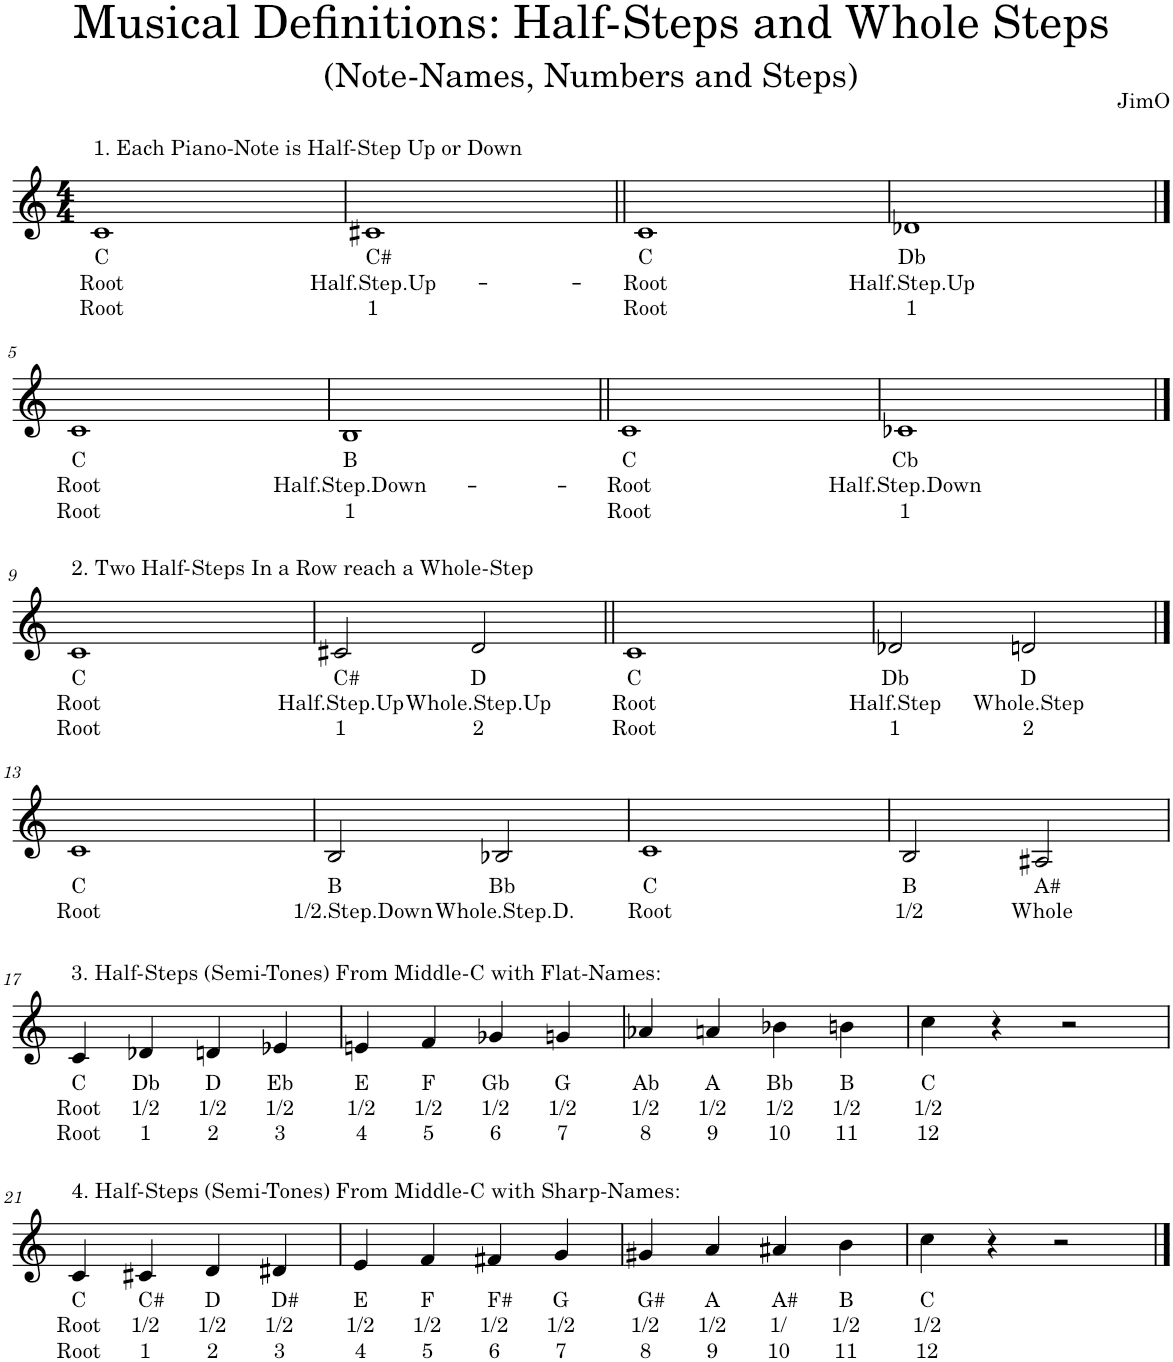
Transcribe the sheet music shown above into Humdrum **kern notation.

**kern	**text	**text	**text
*part1	*part1	*part1	*part1
*staff1	*staff1	*staff1	*staff1
*I"Piano	*	*	*
*I'Pno.	*	*	*
*clefG2	*	*	*
*k[]	*	*	*
*M4/4	*	*	*
=1	=1	=1	=1
!LO:TX:a:t=1. Each Piano-Note is Half-Step Up or Down	!	!	!
!	!LO:LY:b	!LO:LY:b	!LO:LY:b
1c	C	Root	Root
=2	=2	=2	=2
!	!LO:LY:b	!LO:LY:b	!LO:LY:b
1c#X	C#	Half.Step.Up-	1
=3||	=3||	=3||	=3||
!	!LO:LY:b	!LO:LY:b	!LO:LY:b
1c	C	Root	Root
=4	=4	=4	=4
!	!LO:LY:b	!LO:LY:b	!LO:LY:b
1d-X	Db	Half.Step.Up	1
!!LO:LB:g=z
==5	==5	==5	==5
!	!LO:LY:b	!LO:LY:b	!LO:LY:b
1c	C	Root	Root
=6	=6	=6	=6
!	!LO:LY:b	!LO:LY:b	!LO:LY:b
1B	B	Half.Step.Down-	1
=7||	=7||	=7||	=7||
!	!LO:LY:b	!LO:LY:b	!LO:LY:b
1c	C	Root	Root
=8	=8	=8	=8
!	!LO:LY:b	!LO:LY:b	!LO:LY:b
1c-X	Cb	Half.Step.Down	1
!!LO:LB:g=z
==9	==9	==9	==9
!LO:TX:a:t=2. Two Half-Steps In a Row reach a Whole-Step	!	!	!
!	!LO:LY:b	!LO:LY:b	!LO:LY:b
1c	C	Root	Root
=10	=10	=10	=10
!	!LO:LY:b	!LO:LY:b	!LO:LY:b
2c#X/	C#	Half.Step.Up	1
!	!LO:LY:b	!LO:LY:b	!LO:LY:b
2d/	D	Whole.Step.Up	2
=11||	=11||	=11||	=11||
!	!LO:LY:b	!LO:LY:b	!LO:LY:b
1c	C	Root	Root
=12	=12	=12	=12
!	!LO:LY:b	!LO:LY:b	!LO:LY:b
2d-X/	Db	Half.Step	1
!	!LO:LY:b	!LO:LY:b	!LO:LY:b
2dn/	D	Whole.Step	2
!!LO:LB:g=z
==13	==13	==13	==13
!	!LO:LY:b	!LO:LY:b	!
1c	C	Root	.
=14	=14	=14	=14
!	!LO:LY:b	!LO:LY:b	!
2B/	B	1/2.Step.Down	.
!	!LO:LY:b	!LO:LY:b	!
2B-X/	Bb	Whole.Step.D.	.
=15	=15	=15	=15
!	!LO:LY:b	!LO:LY:b	!
1c	C	Root	.
=16	=16	=16	=16
!	!LO:LY:b	!LO:LY:b	!
2B/	B	1/2	.
!	!LO:LY:b	!LO:LY:b	!
2A#X/	A#	Whole	.
!!LO:LB:g=z
=17	=17	=17	=17
!LO:TX:a:t=3. Half-Steps (Semi-Tones) From Middle-C with Flat-Names&colon;	!	!	!
!	!LO:LY:b	!LO:LY:b	!LO:LY:b
4c/	C	Root	Root
!	!LO:LY:b	!LO:LY:b	!LO:LY:b
4d-X/	Db	1/2	1
!	!LO:LY:b	!LO:LY:b	!LO:LY:b
4dn/	D	1/2	2
!	!LO:LY:b	!LO:LY:b	!LO:LY:b
4e-X/	Eb	1/2	3
=18	=18	=18	=18
!	!LO:LY:b	!LO:LY:b	!LO:LY:b
4en/	E	1/2	4
!	!LO:LY:b	!LO:LY:b	!LO:LY:b
4f/	F	1/2	5
!	!LO:LY:b	!LO:LY:b	!LO:LY:b
4g-X/	Gb	1/2	6
!	!LO:LY:b	!LO:LY:b	!LO:LY:b
4gn/	G	1/2	7
=19	=19	=19	=19
!	!LO:LY:b	!LO:LY:b	!LO:LY:b
4a-X/	Ab	1/2	8
!	!LO:LY:b	!LO:LY:b	!LO:LY:b
4an/	A	1/2	9
!	!LO:LY:b	!LO:LY:b	!LO:LY:b
4b-X\	Bb	1/2	10
!	!LO:LY:b	!LO:LY:b	!LO:LY:b
4bn\	B	1/2	11
=20	=20	=20	=20
!	!LO:LY:b	!LO:LY:b	!LO:LY:b
4cc\	C	1/2	12
4r	.	.	.
2r	.	.	.
!!LO:LB:g=z
=21	=21	=21	=21
!LO:TX:a:t=4. Half-Steps (Semi-Tones) From Middle-C with Sharp-Names&colon;	!	!	!
!	!LO:LY:b	!LO:LY:b	!LO:LY:b
4c/	C	Root	Root
!	!LO:LY:b	!LO:LY:b	!LO:LY:b
4c#X/	C#	1/2	1
!	!LO:LY:b	!LO:LY:b	!LO:LY:b
4d/	D	1/2	2
!	!LO:LY:b	!LO:LY:b	!LO:LY:b
4d#X/	D#	1/2	3
=22	=22	=22	=22
!	!LO:LY:b	!LO:LY:b	!LO:LY:b
4e/	E	1/2	4
!	!LO:LY:b	!LO:LY:b	!LO:LY:b
4f/	F	1/2	5
!	!LO:LY:b	!LO:LY:b	!LO:LY:b
4f#X/	F#	1/2	6
!	!LO:LY:b	!LO:LY:b	!LO:LY:b
4g/	G	1/2	7
=23	=23	=23	=23
!	!LO:LY:b	!LO:LY:b	!LO:LY:b
4g#X/	G#	1/2	8
!	!LO:LY:b	!LO:LY:b	!LO:LY:b
4a/	A	1/2	9
!	!LO:LY:b	!LO:LY:b	!LO:LY:b
4a#X/	A#	1/	10
!	!LO:LY:b	!LO:LY:b	!LO:LY:b
4b\	B	1/2	11
=24	=24	=24	=24
!	!LO:LY:b	!LO:LY:b	!LO:LY:b
4cc\	C	1/2	12
4r	.	.	.
2r	.	.	.
==	==	==	==
*-	*-	*-	*-
